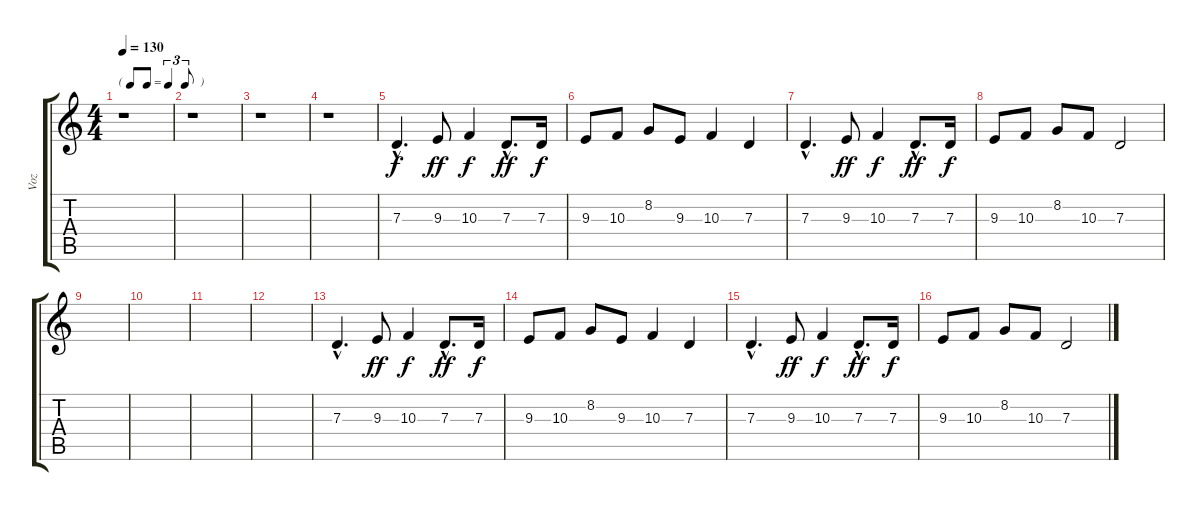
\track ("Voz" "Voz") {instrument choiraahs}
\staff {score tabs}
\tuning (E4 B3 G3 D3 A2 E2) {hide}
\ts (4 4)
\tf triplet8th
\tempo 130
\clef g2
\ks c
r.1{dy f} |
r.1 |
r.1 |
r.1 |
7.3{hac}.4{d} 9.3.8{dy ff} 10.3.4{dy f} 7.3{hac}.8{d dy ff} 7.3.16{dy f} |
9.3.8 10.3.8 8.2.8 9.3.8 10.3.4 7.3.4 |
7.3{hac}.4{d} 9.3.8{dy ff} 10.3.4{dy f} 7.3{hac}.8{d dy ff} 7.3.16{dy f} |
9.3.8 10.3.8 8.2.8 10.3.8 7.3.2 |
|
|
|
|
7.3{hac}.4{d} 9.3.8{dy ff} 10.3.4{dy f} 7.3{hac}.8{d dy ff} 7.3.16{dy f} |
9.3.8 10.3.8 8.2.8 9.3.8 10.3.4 7.3.4 |
7.3{hac}.4{d} 9.3.8{dy ff} 10.3.4{dy f} 7.3{hac}.8{d dy ff} 7.3.16{dy f} |
9.3.8 10.3.8 8.2.8 10.3.8 7.3.2
